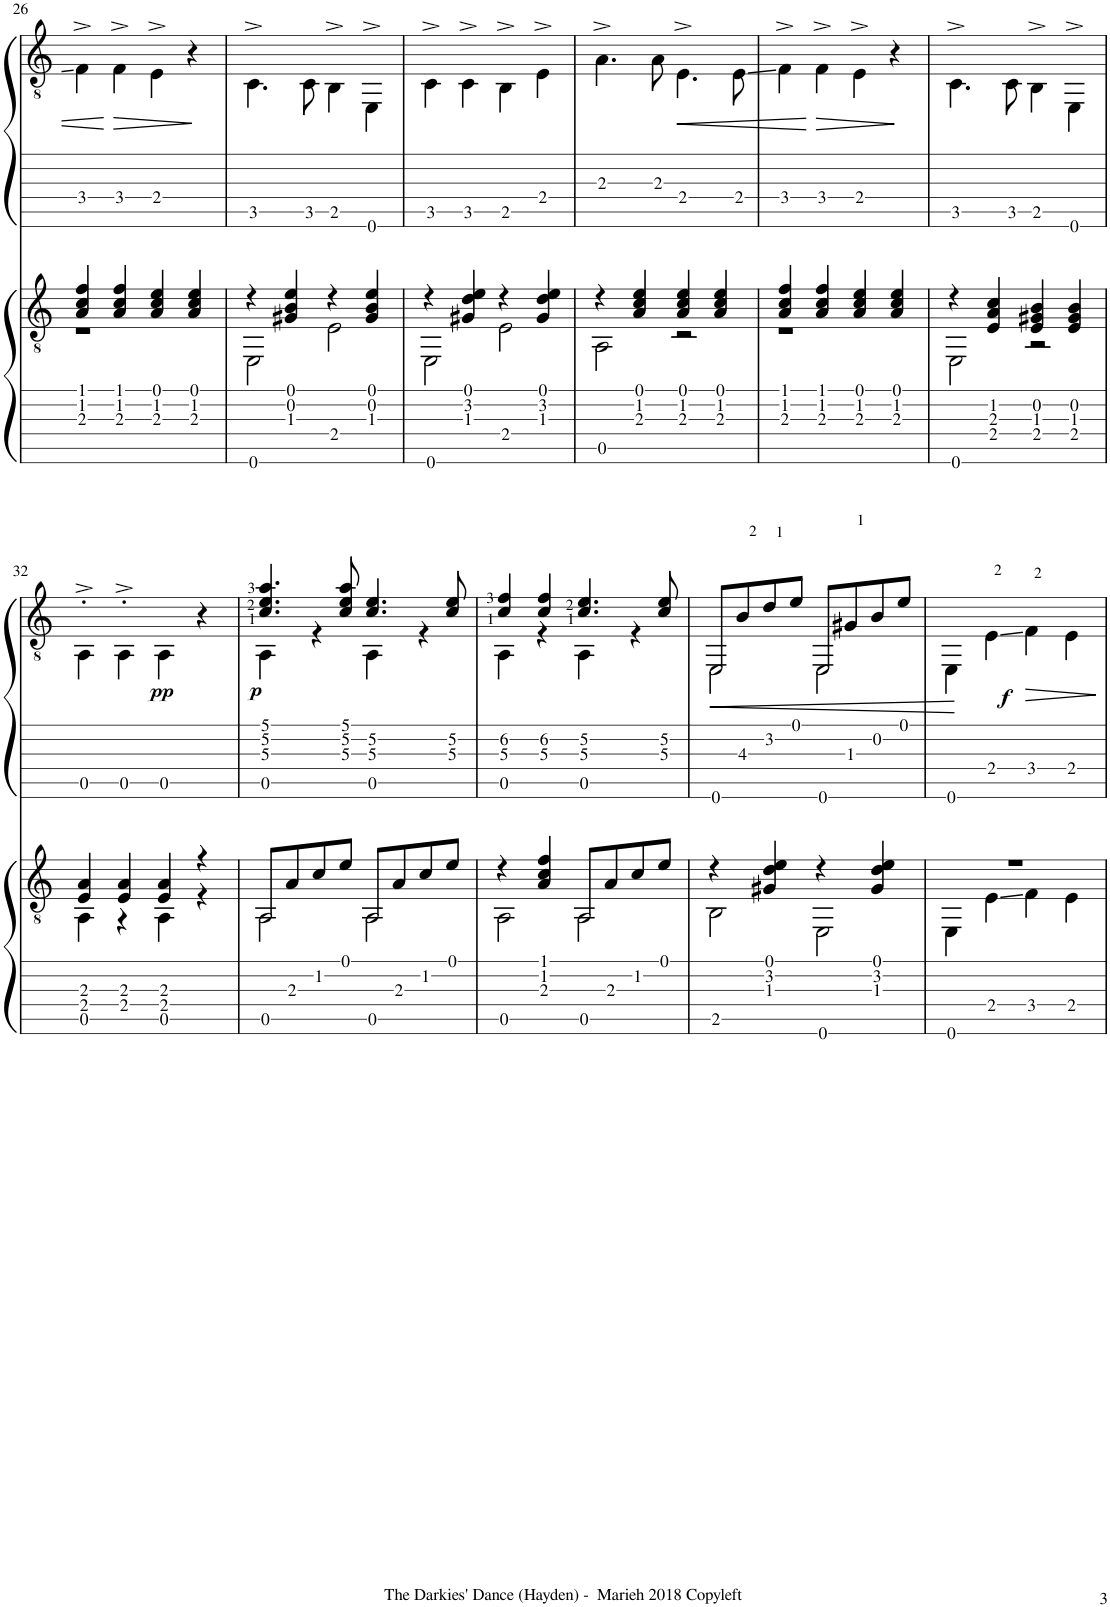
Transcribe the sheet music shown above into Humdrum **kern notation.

**kern	**kern	**kern	**kern	**dynam
*part4	*part3	*part2	*part1	*part1
*staff4	*staff3	*staff2	*staff1	*staff1
*I"Guitare classique [Tablature]	*I"Guitare classique	*I"Guitare classique [Tablature]	*I"Guitare classique	*
!!LO:PB:g=z
*	*clefGv2	*	*clefGv2	*
*k[]	*k[]	*k[]	*k[]	*
*M4/4	*M4/4	*M4/4	*M4/4	*
*met(c)	*met(c)	*met(c)	*met(c)	*
=26	=26	=26	=26	=26
*^	*^	*	*	*
4A 4c 4f	1r	4A/ 4c/ 4f/	1r	4F	4F^\	.
!	!	!	!	!	!	!LO:HP:b
4A 4c 4f	.	4A/ 4c/ 4f/	.	4F	4F^\	>
4A 4c 4e	.	4A/ 4c/ 4e/	.	4E	4E^\	.
4A 4c 4e	.	4A/ 4c/ 4e/	.	4r	4r	.
*v	*v	*	*	*	*	*
*	*v	*v	*	*	*
.	.	.	.	]
=27	=27	=27	=27	=27
*^	*^	*	*	*
4r	2EE	4r	2EE\	4.C	4.C^\	.
4G#X 4B 4e	.	4G#X/ 4B/ 4e/	.	.	.	.
.	.	.	.	8C	8C\	.
4r	2E	4r	2E\	4BB	4BB^\	.
4G# 4B 4e	.	4G#/ 4B/ 4e/	.	4EE	4EE^\	.
=28	=28	=28	=28	=28	=28	=28
4r	2EE	4r	2EE\	4C	4C^\	.
4G#X 4d 4e	.	4G#X/ 4d/ 4e/	.	4C	4C^\	.
4r	2E	4r	2E\	4BB	4BB^\	.
4G# 4d 4e	.	4G#/ 4d/ 4e/	.	4E	4E^\	.
=29	=29	=29	=29	=29	=29	=29
4r	2AA	4r	2AA\	4.A	4.A^\	.
4A 4c 4e	.	4A/ 4c/ 4e/	.	.	.	.
.	.	.	.	8A	8A\	.
!	!	!	!	!	!	!LO:HP:b
4A 4c 4e	2r	4A/ 4c/ 4e/	2r	4.E	4.E^\	<
4A 4c 4e	.	4A/ 4c/ 4e/	.	.	.	.
.	.	.	.	8E	8E\	.
=30	=30	=30	=30	=30	=30	=30
4A 4c 4f	1r	4A/ 4c/ 4f/	1r	4F	4F^\	.
!	!	!	!	!	!	!LO:HP:n=1:b
4A 4c 4f	.	4A/ 4c/ 4f/	.	4F	4F^\	[ >
4A 4c 4e	.	4A/ 4c/ 4e/	.	4E	4E^\	.
4A 4c 4e	.	4A/ 4c/ 4e/	.	4r	4r	.
*v	*v	*	*	*	*	*
*	*v	*v	*	*	*
.	.	.	.	]
=31	=31	=31	=31	=31
*^	*^	*	*	*
4r	2EE	4r	2EE\	4.C	4.C^\	.
4E 4A 4c	.	4E/ 4A/ 4c/	.	.	.	.
.	.	.	.	8C	8C\	.
4E 4G#X 4B	2r	4E/ 4G#X/ 4B/	2r	4BB	4BB^\	.
4E 4G# 4B	.	4E/ 4G#/ 4B/	.	4EE	4EE^\	.
!!LO:LB:g=z
=32	=32	=32	=32	=32	=32	=32
4E 4A	4AA	4E/ 4A/	4AA\	4AA	4AA'^\	.
4E 4A	4r	4E/ 4A/	4r	4AA	4AA'^\	.
4E 4A	4AA	4E/ 4A/	4AA\	4AA	4AA\	.
4r	4r	4r	4r	4r	4r	.
=33	=33	=33	=33	=33	=33	=33
*	*	*	*	*^	*^	*
8AAL	2AA	8AA/L	2AA\	4.c 4.e 4.a	4AA	4.c/ 4.e/ 4.a/	4AA\	.
8AJ	.	8A/	.	.	.	.	.	.
8cL	.	8c/	.	.	4r	.	4r	.
8eJ	.	8e/J	.	8c 8e 8a	.	8c/ 8e/ 8a/	.	.
8AAL	2AA	8AA/L	2AA\	4.c 4.e	4AA	4.c/ 4.e/	4AA\	.
8AJ	.	8A/	.	.	.	.	.	.
8cL	.	8c/	.	.	4r	.	4r	.
8eJ	.	8e/J	.	8c 8e	.	8c/ 8e/	.	.
=34	=34	=34	=34	=34	=34	=34	=34	=34
4r	2AA	4r	2AA\	4c 4f	4AA	4c/ 4f/	4AA\	.
4A 4c 4f	.	4A/ 4c/ 4f/	.	4c 4f	4r	4c/ 4f/	4r	.
8AAL	2AA	8AA/L	2AA\	4.c 4.e	4AA	4.c/ 4.e/	4AA\	.
8AJ	.	8A/	.	.	.	.	.	.
8cL	.	8c/	.	.	4r	.	4r	.
8eJ	.	8e/J	.	8c 8e	.	8c/ 8e/	.	.
=35	=35	=35	=35	=35	=35	=35	=35	=35
!	!	!	!	!	!	!	!	!LO:HP:b
4r	2BB	4r	2BB\	8r	2EE	8EE/L	2EE\	<
.	.	.	.	8B	.	8B/	.	.
4G#X 4d 4e	.	4G#X/ 4d/ 4e/	.	8dL	.	8d/	.	.
.	.	.	.	8eJ	.	8e/J	.	.
4r	2EE	4r	2EE\	8r	2EE	8EE/L	2EE\	.
.	.	.	.	8G#X	.	8G#X/	.	.
4G# 4d 4e	.	4G#/ 4d/ 4e/	.	8BL	.	8B/	.	.
.	.	.	.	8eJ	.	8e/J	.	.
*	*	*	*	*v	*v	*	*	*
*	*	*	*	*	*v	*v	*
=36	=36	=36	=36	=36	=36	=36
1r	4EE	1r	4EE\	4EE	4EE\	.
.	4E	.	4E\	4E	4E\	[
!	!	!	!	!	!	!LO:HP:b
.	4F	.	4F\	4F	4F\	>
.	4E	.	4E\	4E	4E\	.
*v	*v	*	*	*	*	*
*	*v	*v	*	*	*
.	.	.	.	]
=	=	=	=	=
*-	*-	*-	*-	*-
